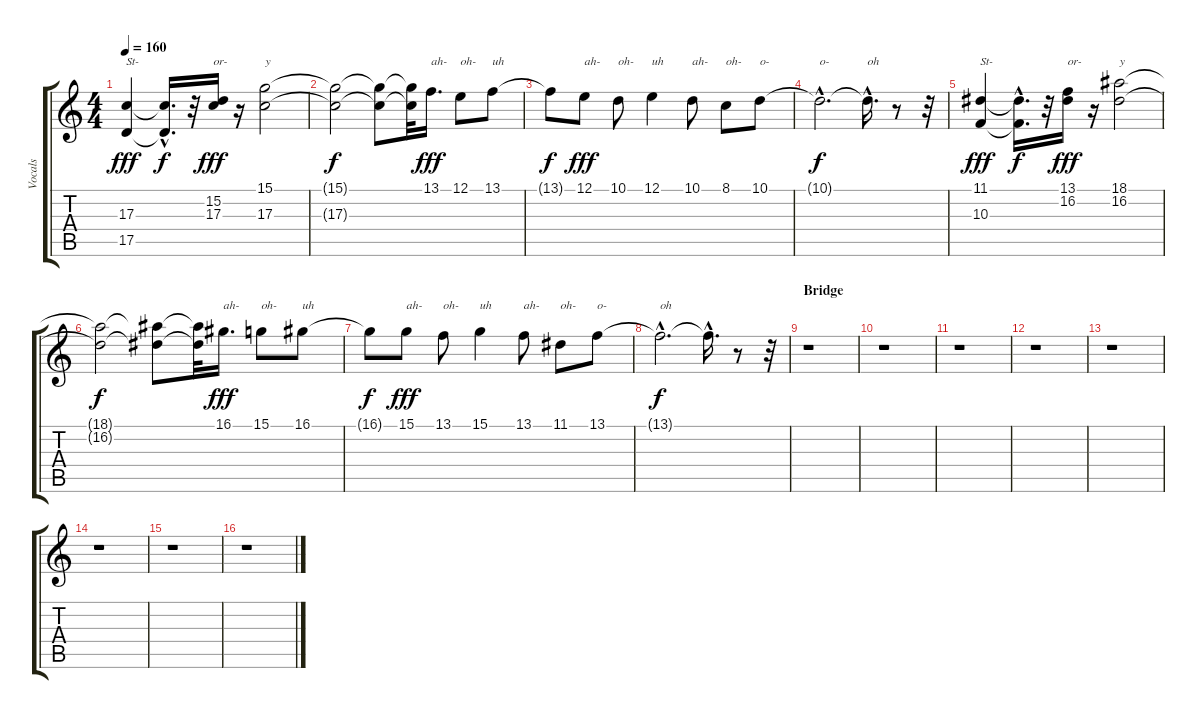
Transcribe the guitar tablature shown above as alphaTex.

\track ("Vocals" "Vocals") {instrument lead8bassandlead}
\staff {score tabs}
\tuning (E4 B3 G3 D3 A2 E2) {hide}
\ts (4 4)
\tempo 160
\clef g2
\ks c
(17.3 17.5).4{txt "St-" dy fff} (17.3{hac t} 17.5{hac t}).16{d dy f} r.32 (15.2 17.3).16{txt "or-" dy fff} r.16 (15.1 17.3).2{txt "y"} |
(15.1{t} 17.3{t}).2{dy f} (15.1{t} 17.3{t}).8 (15.1{t} 17.3{t}).32 13.1.16{d txt "ah-" dy fff} 12.1.8{txt "oh-"} 13.1.8{txt "uh"} |
13.1{t}.8{dy f} 12.1.8{txt "ah-" dy fff} 10.1.8{txt "oh-"} 12.1.4{txt "uh"} 10.1.8{txt "ah-"} 8.1.8{txt "oh-"} 10.1.8{txt "o-"} |
10.1{hac t}.2{d txt "o-" dy f} 10.1{hac t}.16{d txt "oh"} r.8 r.32 |
(11.1 10.3).4{txt "St-" dy fff} (11.1{hac t} 10.3{hac t}).16{d dy f} r.32 (13.1 16.2).16{txt "or-" dy fff} r.16 (18.1 16.2).2{txt "y"} |
(18.1{t} 16.2{t}).2{dy f} (18.1{t} 16.2{t}).8 (18.1{t} 16.2{t}).32 16.1.16{d txt "ah-" dy fff} 15.1.8{txt "oh-"} 16.1.8{txt "uh"} |
16.1{t}.8{dy f} 15.1.8{txt "ah-" dy fff} 13.1.8{txt "oh-"} 15.1.4{txt "uh"} 13.1.8{txt "ah-"} 11.1.8{txt "oh-"} 13.1.8{txt "o-"} |
13.1{hac t}.2{d txt "oh" dy f} 13.1{hac t}.16{d} r.8 r.32 |
\section ("" "Bridge")
r.1 |
r.1 |
r.1 |
r.1 |
r.1 |
r.1 |
r.1 |
r.1
